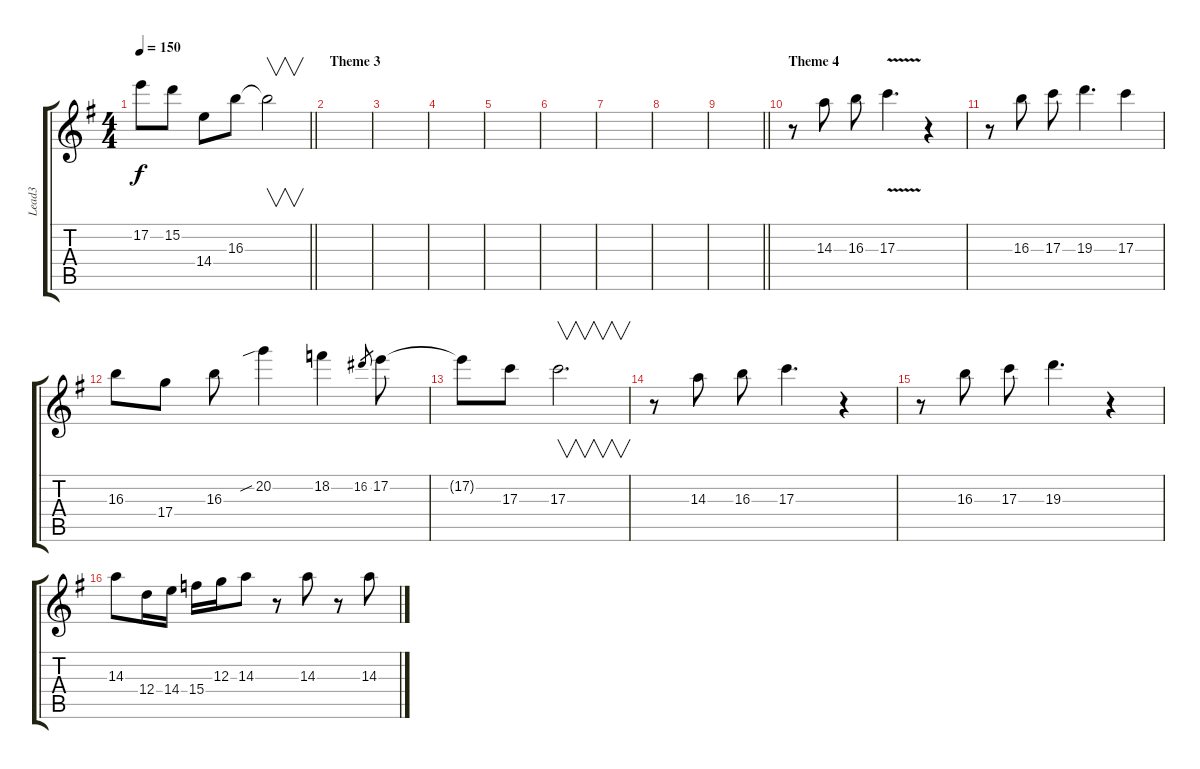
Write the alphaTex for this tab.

\track ("Lead3" "Lead3") {instrument overdrivenguitar}
\staff {score tabs}
\tuning (E4 B3 G3 D3 A2 E2) {hide}
\ts (4 4)
\tempo 150
\clef g2
\barLineRight lightlight
\ks eminor
17.2.8{dy f} 15.2.8 14.4.8 16.3.8 16.3{t}.2{v} |
\section ("" "Theme 3")
|
|
|
|
|
|
|
\barLineRight lightlight
|
\section ("" "Theme 4")
r.8 14.3.8 16.3.8 17.3{v}.4{d} r.4 |
r.8 16.3.8 17.3.8 19.3.4{d} 17.3.4 |
16.3.8 17.4.8 16.3.8 20.2{sib}.4 18.2.4 16.2.8{gr} 17.2.8 |
17.2{t}.8 17.3.8 17.3.2{v d} |
r.8 14.3.8 16.3.8 17.3.4{d} r.4 |
r.8 16.3.8 17.3.8 19.3.4{d} r.4 |
14.3.8 12.4.16 14.4.16 15.4.16 12.3.16 14.3.8 r.8 14.3.8 r.8 14.3.8
